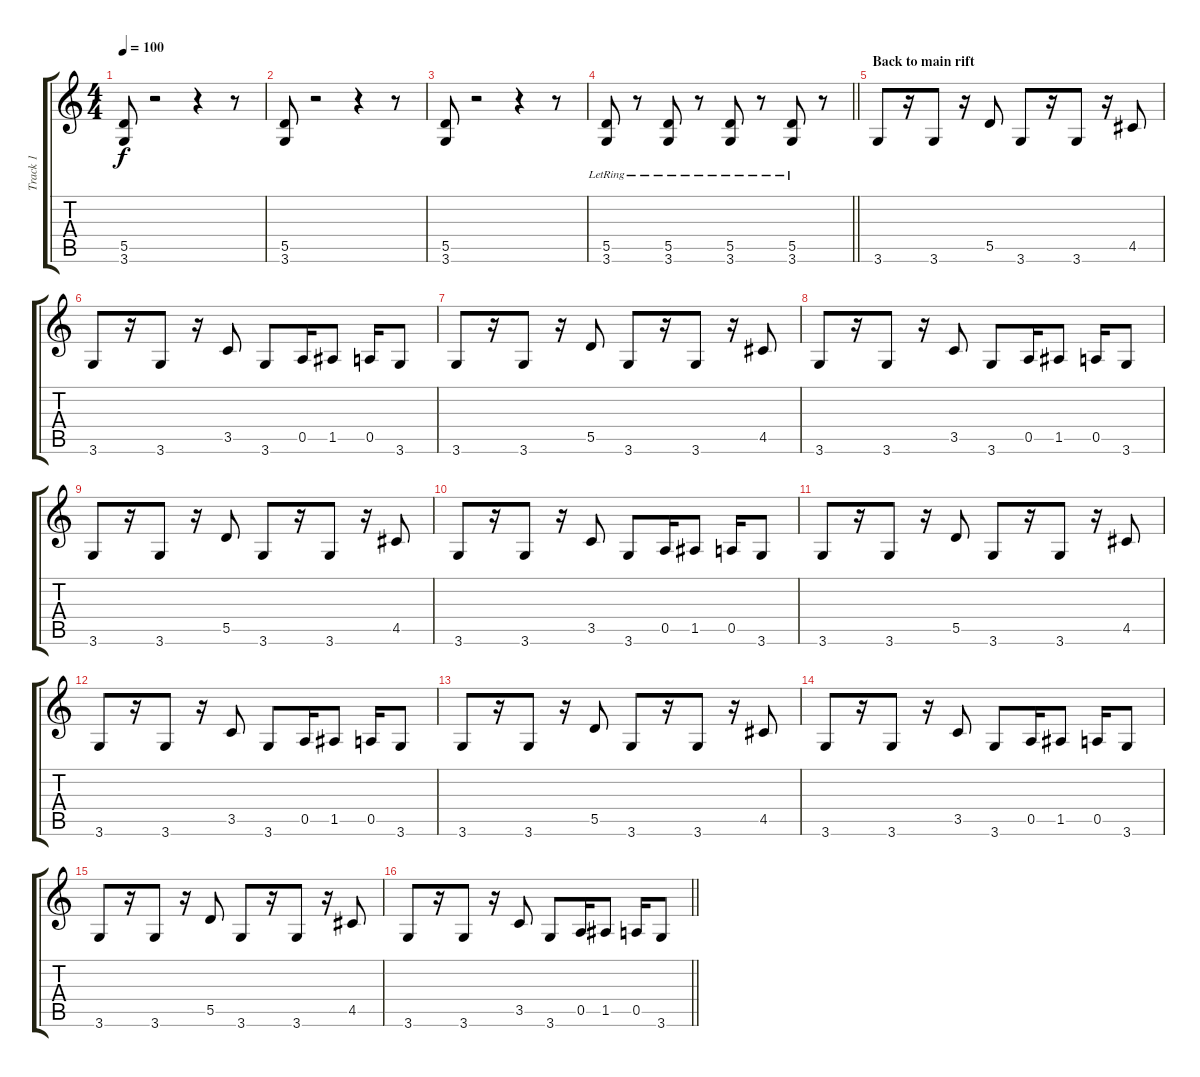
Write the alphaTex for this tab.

\track ("Track 1" "Track 1") {instrument acousticguitarsteel}
\staff {score tabs}
\tuning (E4 B3 G3 D3 A2 E2) {hide}
\ts (4 4)
\tempo 100
\clef g2
\ks c
(5.5 3.6).8{dy f} r.2 r.4 r.8 |
(5.5 3.6).8 r.2 r.4 r.8 |
(5.5 3.6).8 r.2 r.4 r.8 |
\barLineRight lightlight
(5.5{lr} 3.6).8 r.8 (5.5{lr} 3.6).8 r.8 (5.5{lr} 3.6).8 r.8 (5.5{lr} 3.6).8 r.8 |
\section ("" "Back to main rift")
3.6.8 r.16 3.6.8 r.16 5.5.8 3.6.8 r.16 3.6.8 r.16 4.5.8 |
3.6.8 r.16 3.6.8 r.16 3.5.8 3.6.8 0.5.16 1.5.8 0.5.16 3.6.8 |
3.6.8 r.16 3.6.8 r.16 5.5.8 3.6.8 r.16 3.6.8 r.16 4.5.8 |
3.6.8 r.16 3.6.8 r.16 3.5.8 3.6.8 0.5.16 1.5.8 0.5.16 3.6.8 |
3.6.8 r.16 3.6.8 r.16 5.5.8 3.6.8 r.16 3.6.8 r.16 4.5.8 |
3.6.8 r.16 3.6.8 r.16 3.5.8 3.6.8 0.5.16 1.5.8 0.5.16 3.6.8 |
3.6.8 r.16 3.6.8 r.16 5.5.8 3.6.8 r.16 3.6.8 r.16 4.5.8 |
3.6.8 r.16 3.6.8 r.16 3.5.8 3.6.8 0.5.16 1.5.8 0.5.16 3.6.8 |
3.6.8 r.16 3.6.8 r.16 5.5.8 3.6.8 r.16 3.6.8 r.16 4.5.8 |
3.6.8 r.16 3.6.8 r.16 3.5.8 3.6.8 0.5.16 1.5.8 0.5.16 3.6.8 |
3.6.8 r.16 3.6.8 r.16 5.5.8 3.6.8 r.16 3.6.8 r.16 4.5.8 |
\barLineRight lightlight
3.6.8 r.16 3.6.8 r.16 3.5.8 3.6.8 0.5.16 1.5.8 0.5.16 3.6.8
